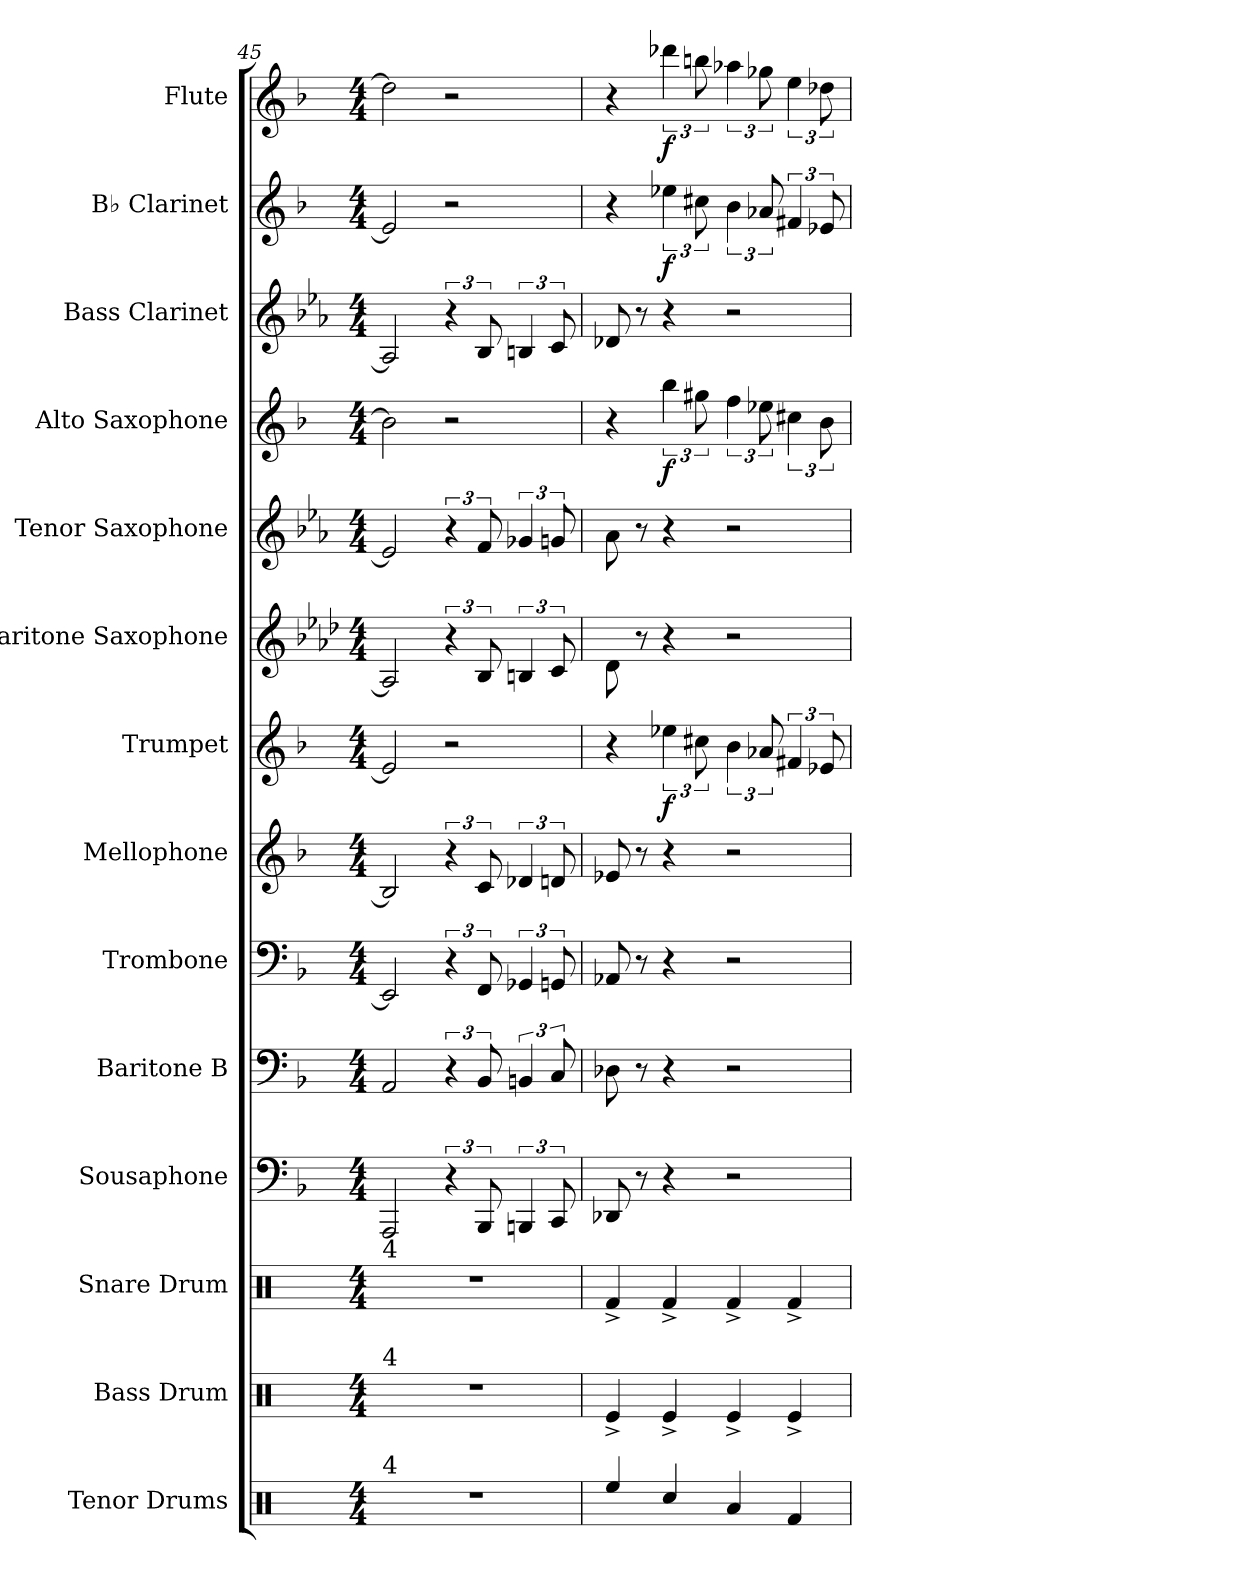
**kern	**kern	**kern	**kern	**kern	**kern	**kern	**kern	**dynam	**kern	**kern	**kern	**dynam	**kern	**kern	**dynam	**kern	**dynam
*part14	*part13	*part12	*part11	*part10	*part9	*part8	*part7	*part7	*part6	*part5	*part4	*part4	*part3	*part2	*part2	*part1	*part1
*staff14	*staff13	*staff12	*staff11	*staff10	*staff9	*staff8	*staff7	*staff7	*staff6	*staff5	*staff4	*staff4	*staff3	*staff2	*staff2	*staff1	*staff1
*I"Tenor Drums	*I"Bass Drum	*I"Snare Drum	*I"Sousaphone	*I"Baritone B	*I"Trombone	*I"Mellophone	*I"Trumpet	*	*I"Baritone Saxophone	*I"Tenor Saxophone	*I"Alto Saxophone	*	*I"Bass Clarinet	*I"B♭ Clarinet	*	*I"Flute	*
*I'TD	*I'B. Dr.	*I'SD	*I'Sou	*I'Bar B	*I'Tbn	*I'Mel	*I'Tpt	*	*I'B Sax	*I'T Sax	*I'A Sax	*	*I'B Cl	*I'Cl	*	*I'F	*
*clefX	*clefX	*clefX	*clefF4	*clefF4	*clefF4	*clefG2	*clefG2	*	*clefG2	*clefG2	*clefG2	*	*clefG2	*clefG2	*	*clefG2	*
*	*	*	*	*	*	*ITrd4c7	*ITrd1c2	*	*ITrd12c21	*ITrd8c14	*ITrd5c9	*	*ITrd8c14	*ITrd1c2	*	*	*
*k[]	*k[]	*k[]	*k[b-]	*k[b-]	*k[b-]	*k[b-e-]	*k[b-e-a-]	*	*k[b-e-a-d-]	*k[b-e-a-]	*k[b-e-a-d-]	*	*k[b-e-a-]	*k[b-e-a-]	*	*k[b-]	*
*M4/4	*M4/4	*M4/4	*M4/4	*M4/4	*M4/4	*M4/4	*M4/4	*	*M4/4	*M4/4	*M4/4	*	*M4/4	*M4/4	*	*M4/4	*
=45	=45	=45	=45	=45	=45	=45	=45	=45	=45	=45	=45	=45	=45	=45	=45	=45	=45
!	!	!LO:TX:a:t=4	!	!	!	!	!	!	!	!	!	!	!	!	!	!	!
!	!LO:TX:a:t=4	!	!	!	!	!	!	!	!	!	!	!	!	!	!	!	!
!LO:TX:a:t=4	!	!	!	!	!	!	!	!	!	!	!	!	!	!	!	!	!
1r	1r	1r	2AAA/	2AA/	2EE/]	2E/]	2d-/]	.	2AA/]	2E/]	2d-\]	.	2AA/]	2d-/]	.	2dd-\]	.
.	.	.	6r	6r	6r	6r	2r	.	6r	6r	2r	.	6r	2r	.	2r	.
.	.	.	12BBB-/	12BB-/	12FF/	12F/	.	.	12BB-/	12F/	.	.	12BB-/	.	.	.	.
.	.	.	6BBBn/	6BBn/	6GG-X/	6G-X/	.	.	6BBn/	6G-X/	.	.	6BBn/	.	.	.	.
.	.	.	12CC/	12C/	12GGn/	12Gn/	.	.	12C/	12Gn/	.	.	12C/	.	.	.	.
!!LO:PB:g=z
=46	=46	=46	=46	=46	=46	=46	=46	=46	=46	=46	=46	=46	=46	=46	=46	=46	=46
4Ree/	4Re^/	4Rf^/	8DD-X/	8D-X\	8AA-X/	8A-X/	4r	.	8D-\	8A-\	4r	.	8D-X/	4r	.	4r	.
.	.	.	8r	8r	8r	8r	.	.	8r	8r	.	.	8r	.	.	.	.
!	!	!	!	!	!	!	!	!LO:DY:b	!	!	!	!LO:DY:b	!	!	!LO:DY:b	!	!LO:DY:b
4Rcc/	4Re^/	4Rf^/	4r	4r	4r	4r	6dd-X\	f	4r	4r	6dd-\	f	4r	6dd-X\	f	6ddd-X\	f
.	.	.	.	.	.	.	12bn\	.	.	.	12bn\	.	.	12bn\	.	12bbn\	.
4Ra/	4Re^/	4Rf^/	2r	2r	2r	2r	6a-\	.	2r	2r	6a-\	.	2r	6a-\	.	6aa-X\	.
.	.	.	.	.	.	.	12g-X/	.	.	.	12g-X\	.	.	12g-X/	.	12gg-X\	.
4Rf/	4Re^/	4Rf^/	.	.	.	.	6en/	.	.	.	6en\	.	.	6en/	.	6ee\	.
.	.	.	.	.	.	.	12d-X/	.	.	.	12d-\	.	.	12d-X/	.	12dd-X\	.
=	=	=	=	=	=	=	=	=	=	=	=	=	=	=	=	=	=
*-	*-	*-	*-	*-	*-	*-	*-	*-	*-	*-	*-	*-	*-	*-	*-	*-	*-
